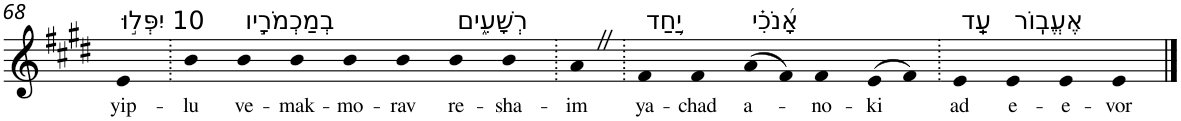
**kern	**text
*part1	*part1
*staff1	*staff1
*I"Piano	*
*I'Pno	*
!!LO:PB:g=z
*clefG2	*
*k[f#c#g#d#]	*
*E:	*
=68	=68
!LO:TX:a:t=10 יִפְּל֣וּ	!
!	!LO:LY:b
4e	yip-
=69.	=69.
!	!LO:LY:b
4b	-lu
!LO:TX:a:t=בְמַכְמֹרָ֣יו	!
!	!LO:LY:b
4b	ve-
!	!LO:LY:b
4b	-mak-
!	!LO:LY:b
4b	-mo-
!	!LO:LY:b
4b	-rav
!LO:TX:a:t=רְשָׁעִ֑ים	!
!	!LO:LY:b
4b	re-
!	!LO:LY:b
4b	-sha-
=70.	=70.
!	!LO:LY:b
4aZ	-im
=71.	=71.
!LO:TX:a:t=יַ֥חַד	!
!	!LO:LY:b
4f#	ya-
!	!LO:LY:b
4f#	-chad
!LO:TX:a:t=אָ֝נֹכִ֗י	!
!	!LO:LY:b
(>8a	a-
8f#)	.
!	!LO:LY:b
4f#	-no-
!	!LO:LY:b
(>8e	-ki
8f#)	.
=72.	=72.
!LO:TX:a:t=עַֽד	!
!	!LO:LY:b
4e	ad
!LO:TX:a:t=אֶעֱבֽוֹר	!
!	!LO:LY:b
4e	e-
!	!LO:LY:b
4e	-e-
!	!LO:LY:b
4e	-vor
==	==
*-	*-
